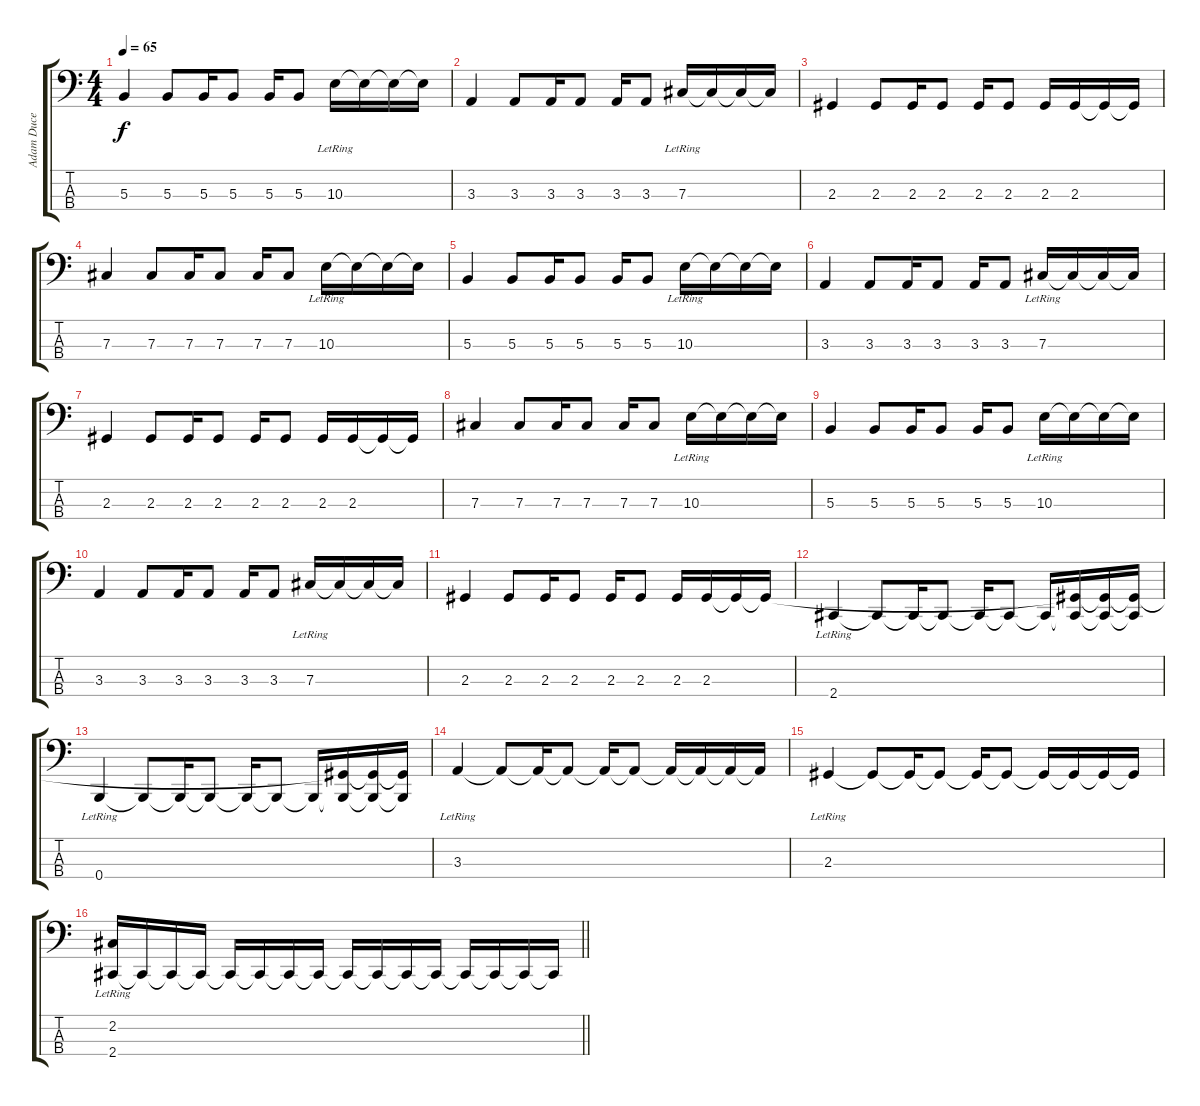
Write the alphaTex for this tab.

\track ("Adam Duce" "Adam Duce") {instrument electricbassfinger}
\staff {score tabs}
\tuning (E2 B1 Gb1 B0) {hide}
\ts (4 4)
\tempo 65
\clef f4
\ks c
5.3.4{dy f} 5.3.8 5.3.16 5.3.8 5.3.16 5.3.8 10.3{lr}.16 10.3{t}.16 10.3{t}.16 10.3{t}.16 |
3.3.4 3.3.8 3.3.16 3.3.8 3.3.16 3.3.8 7.3{lr}.16 7.3{t}.16 7.3{t}.16 7.3{t}.16 |
2.3.4 2.3.8 2.3.16 2.3.8 2.3.16 2.3.8 2.3.16 2.3.16 2.3{t}.16 2.3{t}.16 |
7.3.4 7.3.8 7.3.16 7.3.8 7.3.16 7.3.8 10.3{lr}.16 10.3{t}.16 10.3{t}.16 10.3{t}.16 |
5.3.4 5.3.8 5.3.16 5.3.8 5.3.16 5.3.8 10.3{lr}.16 10.3{t}.16 10.3{t}.16 10.3{t}.16 |
3.3.4 3.3.8 3.3.16 3.3.8 3.3.16 3.3.8 7.3{lr}.16 7.3{t}.16 7.3{t}.16 7.3{t}.16 |
2.3.4 2.3.8 2.3.16 2.3.8 2.3.16 2.3.8 2.3.16 2.3.16 2.3{t}.16 2.3{t}.16 |
7.3.4 7.3.8 7.3.16 7.3.8 7.3.16 7.3.8 10.3{lr}.16 10.3{t}.16 10.3{t}.16 10.3{t}.16 |
5.3.4 5.3.8 5.3.16 5.3.8 5.3.16 5.3.8 10.3{lr}.16 10.3{t}.16 10.3{t}.16 10.3{t}.16 |
3.3.4 3.3.8 3.3.16 3.3.8 3.3.16 3.3.8 7.3{lr}.16 7.3{t}.16 7.3{t}.16 7.3{t}.16 |
2.3.4 2.3.8 2.3.16 2.3.8 2.3.16 2.3.8 2.3.16 2.3.16 2.3{t}.16 2.3{t}.16 |
2.4{lr}.4 2.4{t}.8 2.4{t}.16 2.4{t}.8 2.4{t}.16 2.4{t}.8 2.4{t}.16 (2.3{t} 2.4{t}).16 (2.3{t} 2.4{t}).16 (2.3{t} 2.4{t}).16 |
0.4{lr}.4 0.4{t}.8 0.4{t}.16 0.4{t}.8 0.4{t}.16 0.4{t}.8 0.4{t}.16 (2.3{t} 0.4{t}).16 (2.3{t} 0.4{t}).16 (2.3{t} 0.4{t}).16 |
3.3{lr}.4 3.3{t}.8 3.3{t}.16 3.3{t}.8 3.3{t}.16 3.3{t}.8 3.3{t}.16 3.3{t}.16 3.3{t}.16 3.3{t}.16 |
2.3{lr}.4 2.3{t}.8 2.3{t}.16 2.3{t}.8 2.3{t}.16 2.3{t}.8 2.3{t}.16 2.3{t}.16 2.3{t}.16 2.3{t}.16 |
\barLineRight lightlight
(2.2{lr} 2.4{lr}).16 2.4{t}.16 2.4{t}.16 2.4{t}.16 2.4{t}.16 2.4{t}.16 2.4{t}.16 2.4{t}.16 2.4{t}.16 2.4{t}.16 2.4{t}.16 2.4{t}.16 2.4{t}.16 2.4{t}.16 2.4{t}.16 2.4{t}.16
